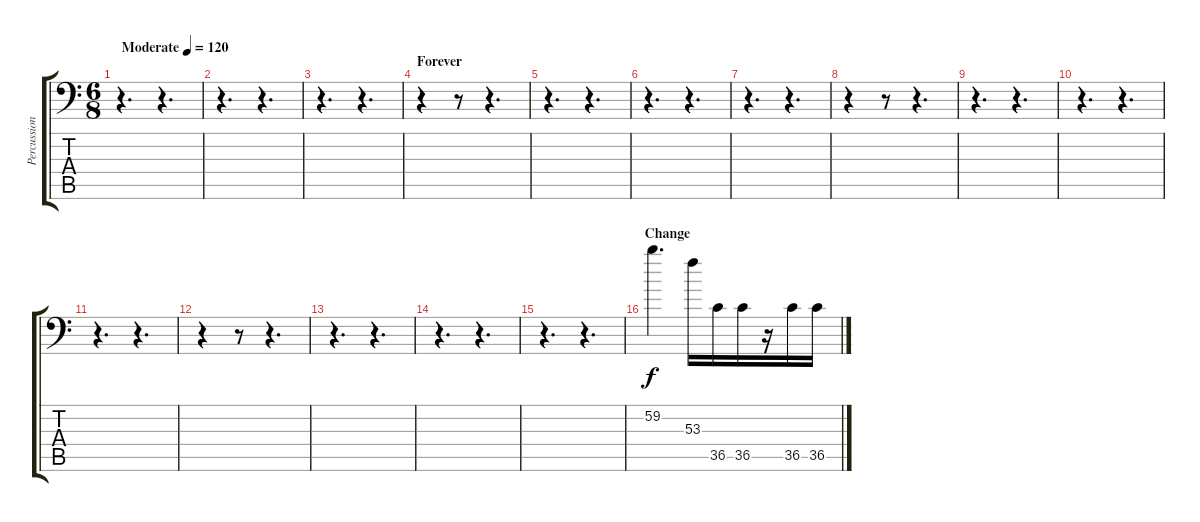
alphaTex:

\track ("Percussion" "Percussion") {instrument acousticgrandpiano}
\staff {score tabs}
\tuning (C-1 C-1 C-1 C-1 C-1 C-1) {hide}
\ts (6 8)
\tempo (120 "Moderate")
\clef f4
\ks c
r.4{d dy f instrument acousticgrandpiano} r.4{d} |
r.4{d} r.4{d} |
r.4{d} r.4{d} |
\section ("" "Forever")
r.4 r.8 r.4{d} |
r.4{d} r.4{d} |
r.4{d} r.4{d} |
r.4{d} r.4{d} |
r.4 r.8 r.4{d} |
r.4{d} r.4{d} |
r.4{d} r.4{d} |
r.4{d} r.4{d} |
r.4 r.8 r.4{d} |
r.4{d} r.4{d} |
r.4{d} r.4{d} |
r.4{d} r.4{d} |
\section ("" "Change")
59.2.4{d} 53.3.16 36.5.16 36.5.16 r.16 36.5.16 36.5.16
